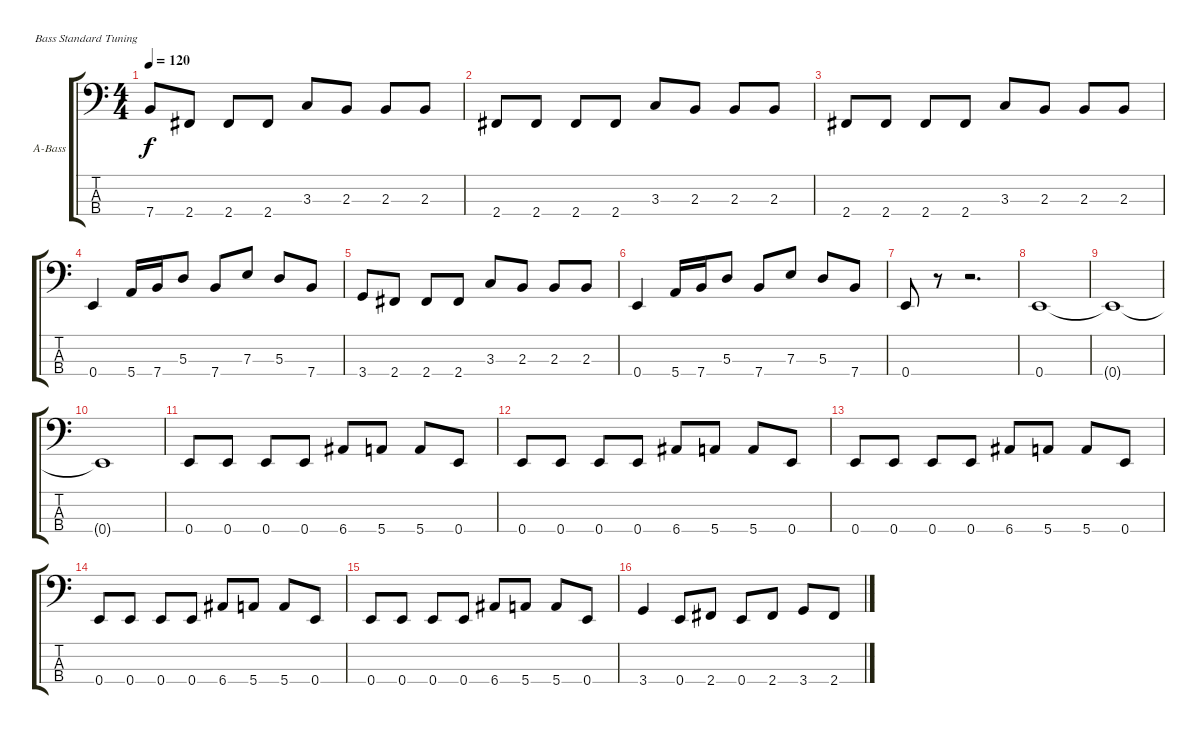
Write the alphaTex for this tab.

\bracketExtendMode groupsimilarinstruments
\firstSystemTrackNameOrientation horizontal
\otherSystemsTrackNameOrientation horizontal
\track ("Jason" "A-Bass") {instrument lead8bassandlead}
\staff {score tabs}
\tuning (G2 D2 A1 E1)
\displaytranspose 12
\ts (4 4)
\tempo 120
\clef f4
\ks c
7.4{t}.8{dy f} 2.4.8 2.4.8 2.4.8 3.3.8 2.3.8 2.3.8 2.3.8 |
2.4.8 2.4.8 2.4.8 2.4.8 3.3.8 2.3.8 2.3.8 2.3.8 |
2.4.8 2.4.8 2.4.8 2.4.8 3.3.8 2.3.8 2.3.8 2.3.8 |
0.4.4 5.4.16 7.4.16 5.3.8 7.4.8 7.3.8 5.3.8 7.4.8 |
3.4.8 2.4.8 2.4.8 2.4.8 3.3.8 2.3.8 2.3.8 2.3.8 |
0.4.4 5.4.16 7.4.16 5.3.8 7.4.8 7.3.8 5.3.8 7.4.8 |
0.4.8 r.8 r.2{d} |
0.4.1 |
0.4{t}.1 |
0.4{t}.1 |
0.4.8 0.4.8 0.4.8 0.4.8 6.4.8 5.4.8 5.4.8 0.4.8 |
0.4.8 0.4.8 0.4.8 0.4.8 6.4.8 5.4.8 5.4.8 0.4.8 |
0.4.8 0.4.8 0.4.8 0.4.8 6.4.8 5.4.8 5.4.8 0.4.8 |
0.4.8 0.4.8 0.4.8 0.4.8 6.4.8 5.4.8 5.4.8 0.4.8 |
0.4.8 0.4.8 0.4.8 0.4.8 6.4.8 5.4.8 5.4.8 0.4.8 |
3.4.4 0.4.8 2.4.8 0.4.8 2.4.8 3.4.8 2.4.8
